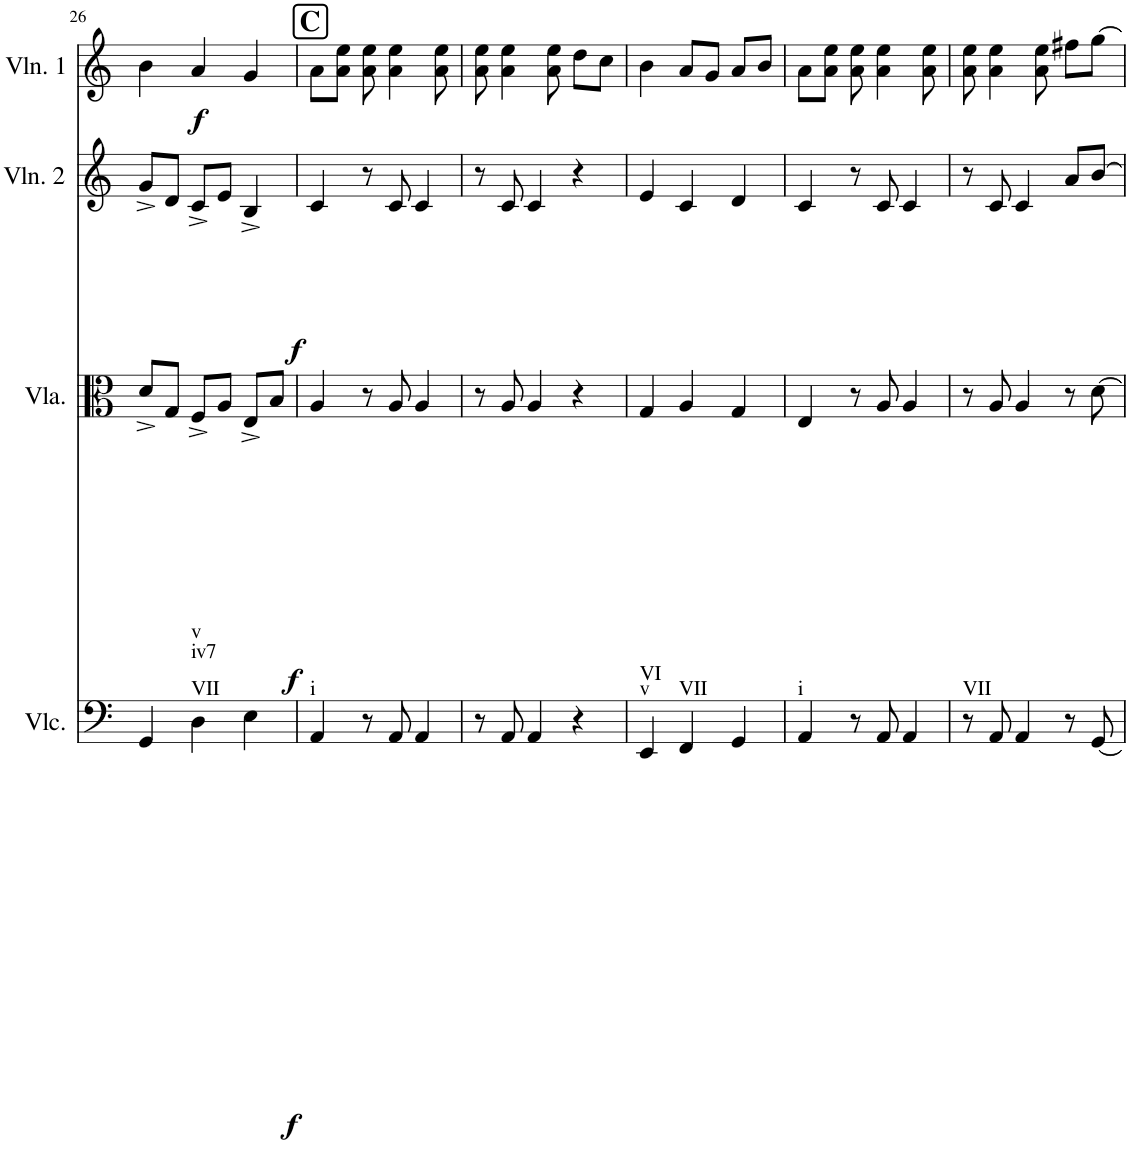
**kern	**dynam	**kern	**dynam	**kern	**dynam	**kern	**dynam
*part4	*part4	*part3	*part3	*part2	*part2	*part1	*part1
*staff4	*staff4	*staff3	*staff3	*staff2	*staff2	*staff1	*staff1
*I"Violoncello	*	*I"Viola	*	*I"Violin 2	*	*I"Violin 1	*
*I'Vlc.	*	*I'Vla.	*	*I'Vln. 2	*	*I'Vln. 1	*
!!LO:PB:g=z
*clefF4	*	*clefC3	*	*clefG2	*	*clefG2	*
*k[]	*	*k[]	*	*k[]	*	*k[]	*
*M3/4	*	*M3/4	*	*M3/4	*	*M3/4	*
=26	=26	=26	=26	=26	=26	=26	=26
4GG/	.	8d^/L	.	8g^/L	.	4b\	.
.	.	8G/J	.	8d/J	.	.	.
!LO:TX:a:t=VII	!	!	!	!	!	!	!
!LO:TX:a:t=iv7	!	!	!	!	!	!	!
!LO:TX:a:t=v	!	!	!	!	!	!	!
!	!LO:DY:b	!	!LO:DY:b	!	!LO:DY:b	!	!LO:DY:b
4D\	f	8F^/L	f	8c^/L	f	4a/	f
.	.	8A/J	.	8e/J	.	.	.
4E\	.	8E^/L	.	4B^/	.	4g/	.
.	.	8B/J	.	.	.	.	.
=27	=27	=27	=27	=27	=27	=27	=27
!	!	!	!	!	!	!LO:TX:a:B:t=C	!
!LO:TX:a:t=i	!	!	!	!	!	!	!
4AA/	.	4A/	.	4c/	.	8a\L	.
.	.	.	.	.	.	8a\ 8ee\J	.
8r	.	8r	.	8r	.	8a\ 8ee\	.
8AA/	.	8A/	.	8c/	.	4a\ 4ee\	.
4AA/	.	4A/	.	4c/	.	.	.
.	.	.	.	.	.	8a\ 8ee\	.
=28	=28	=28	=28	=28	=28	=28	=28
8r	.	8r	.	8r	.	8a\ 8ee\	.
8AA/	.	8A/	.	8c/	.	4a\ 4ee\	.
4AA/	.	4A/	.	4c/	.	.	.
.	.	.	.	.	.	8a\ 8ee\	.
4r	.	4r	.	4r	.	8dd\L	.
.	.	.	.	.	.	8cc\J	.
=29	=29	=29	=29	=29	=29	=29	=29
!LO:TX:a:t=v	!	!	!	!	!	!	!
!LO:TX:a:t=VI	!	!	!	!	!	!	!
4EE/	.	4G/	.	4e/	.	4b\	.
!LO:TX:a:t=VII	!	!	!	!	!	!	!
4FF/	.	4A/	.	4c/	.	8a/L	.
.	.	.	.	.	.	8g/J	.
4GG/	.	4G/	.	4d/	.	8a/L	.
.	.	.	.	.	.	8b/J	.
=30	=30	=30	=30	=30	=30	=30	=30
!LO:TX:a:t=i	!	!	!	!	!	!	!
4AA/	.	4E/	.	4c/	.	8a\L	.
.	.	.	.	.	.	8a\ 8ee\J	.
8r	.	8r	.	8r	.	8a\ 8ee\	.
8AA/	.	8A/	.	8c/	.	4a\ 4ee\	.
4AA/	.	4A/	.	4c/	.	.	.
.	.	.	.	.	.	8a\ 8ee\	.
=31	=31	=31	=31	=31	=31	=31	=31
!LO:TX:a:t=VII	!	!	!	!	!	!	!
8r	.	8r	.	8r	.	8a\ 8ee\	.
8AA/	.	8A/	.	8c/	.	4a\ 4ee\	.
4AA/	.	4A/	.	4c/	.	.	.
.	.	.	.	.	.	8a\ 8ee\	.
8r	.	8r	.	8a/L	.	8ff#X\L	.
[8GG/	.	[8d\	.	[8b/J	.	[8gg\J	.
=	=	=	=	=	=	=	=
*-	*-	*-	*-	*-	*-	*-	*-
